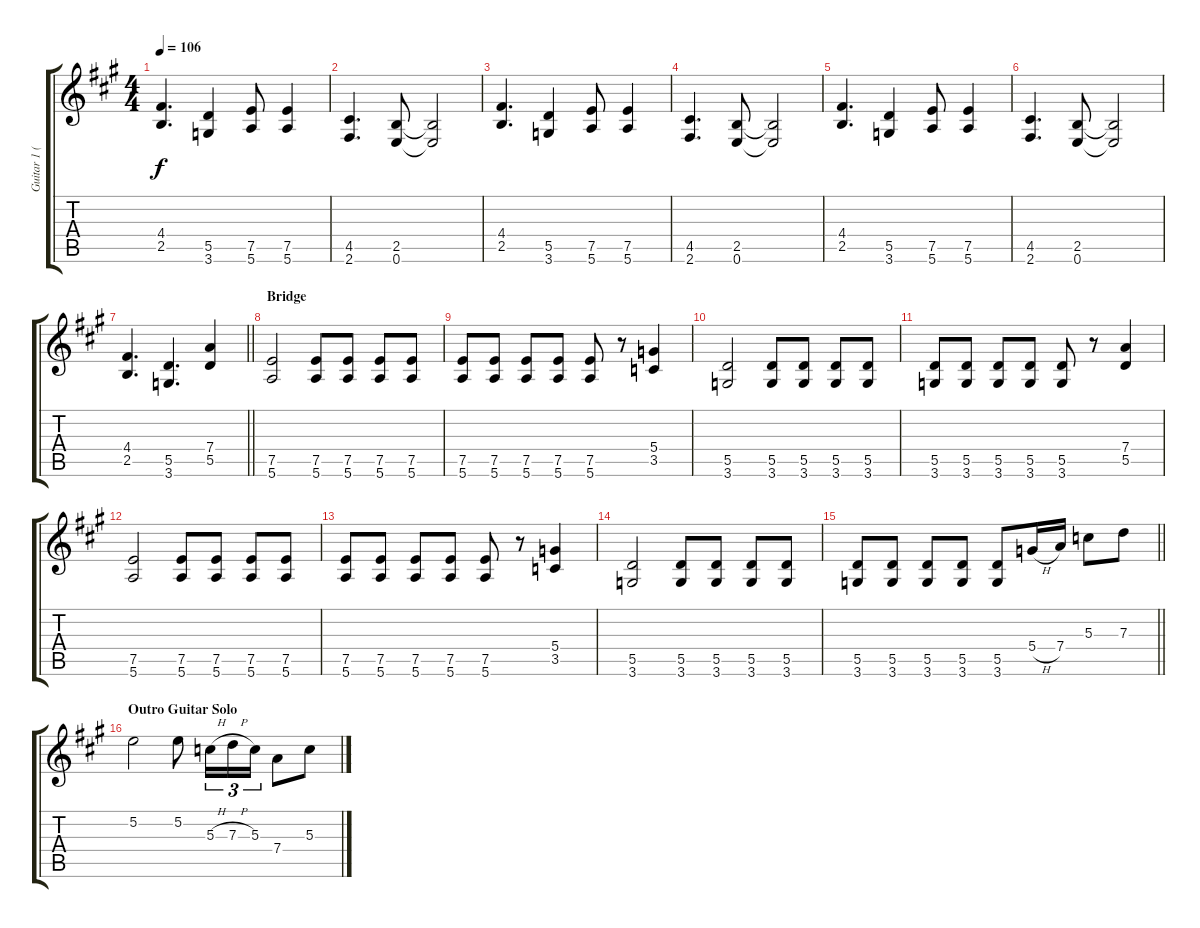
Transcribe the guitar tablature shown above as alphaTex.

\track ("Guitar 1 (Mantas)" "Guitar 1 (") {instrument electricguitarclean}
\staff {score tabs}
\tuning (E4 B3 G3 D3 A2 E2) {hide}
\ts (4 4)
\tempo 106
\clef g2
\ks f#minor
(4.4 2.5).4{d dy f} (5.5 3.6).4 (7.5 5.6).8 (7.5 5.6).4 |
(4.5 2.6).4{d} (2.5 0.6).8 (2.5{t} 0.6{t}).2 |
(4.4 2.5).4{d} (5.5 3.6).4 (7.5 5.6).8 (7.5 5.6).4 |
(4.5 2.6).4{d} (2.5 0.6).8 (2.5{t} 0.6{t}).2 |
(4.4 2.5).4{d} (5.5 3.6).4 (7.5 5.6).8 (7.5 5.6).4 |
(4.5 2.6).4{d} (2.5 0.6).8 (2.5{t} 0.6{t}).2 |
\barLineRight lightlight
(4.4 2.5).4{d} (5.5 3.6).4{d} (7.4 5.5).4 |
\section ("" "Bridge")
(7.5 5.6).2 (7.5 5.6).8 (7.5 5.6).8 (7.5 5.6).8 (7.5 5.6).8 |
(7.5 5.6).8 (7.5 5.6).8 (7.5 5.6).8 (7.5 5.6).8 (7.5 5.6).8 r.8 (5.4 3.5).4 |
(5.5 3.6).2 (5.5 3.6).8 (5.5 3.6).8 (5.5 3.6).8 (5.5 3.6).8 |
(5.5 3.6).8 (5.5 3.6).8 (5.5 3.6).8 (5.5 3.6).8 (5.5 3.6).8 r.8 (7.4 5.5).4 |
(7.5 5.6).2 (7.5 5.6).8 (7.5 5.6).8 (7.5 5.6).8 (7.5 5.6).8 |
(7.5 5.6).8 (7.5 5.6).8 (7.5 5.6).8 (7.5 5.6).8 (7.5 5.6).8 r.8 (5.4 3.5).4 |
(5.5 3.6).2 (5.5 3.6).8 (5.5 3.6).8 (5.5 3.6).8 (5.5 3.6).8 |
\barLineRight lightlight
(5.5 3.6).8 (5.5 3.6).8 (5.5 3.6).8 (5.5 3.6).8 (5.5 3.6).8 5.4{h}.16 7.4.16 5.3.8 7.3.8 |
\section ("" "Outro Guitar Solo")
5.2.2 5.2.8 5.3{h}.16{tu (3 2)} 7.3{h}.16{tu (3 2)} 5.3.16{tu (3 2)} 7.4.8 5.3.8
